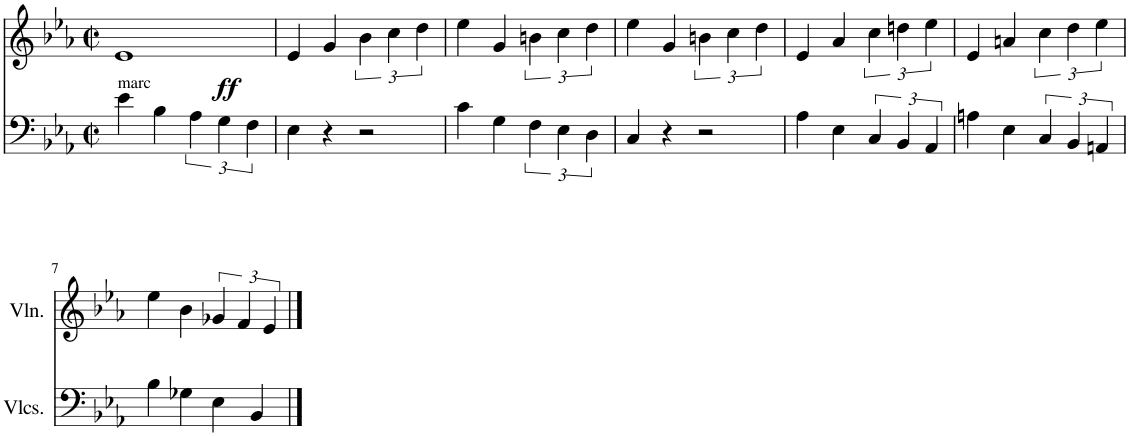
**kern	**kern	**dynam
*part2	*part1	*part1
*staff2	*staff1	*staff1
*I"Violoncellos	*I"Violin	*
*I'Vlcs.	*I'Vln.	*
*clefF4	*clefG2	*
*k[b-e-a-]	*k[b-e-a-]	*
*M4/4	*M4/4	*
*met(c|)	*met(c|)	*
=1	=1	=1
!LO:TX:a:t=marc	!	!
!	!	!LO:DY:b
4e-\	1e-	ff
4B-\	.	.
6A-\	.	.
6G\	.	.
6F\	.	.
=2	=2	=2
4E-\	4e-/	.
4r	4g/	.
2r	6b-\	.
.	6cc\	.
.	6dd\	.
=3	=3	=3
4c\	4ee-\	.
4G\	4g/	.
6F\	6bn\	.
6E-\	6cc\	.
6D\	6dd\	.
=4	=4	=4
4C/	4ee-\	.
4r	4g/	.
2r	6bn\	.
.	6cc\	.
.	6dd\	.
=5	=5	=5
4A-\	4e-/	.
4E-\	4a-/	.
6C/	6cc\	.
6BB-/	6ddn\	.
6AA-/	6ee-\	.
=6	=6	=6
4An\	4e-/	.
4E-\	4an/	.
6C/	6cc\	.
6BB-/	6dd\	.
6AAn/	6ee-\	.
!!LO:LB:g=z
=7	=7	=7
4B-\	4ee-\	.
4G-X\	4b-\	.
4E-\	6g-X/	.
.	6f/	.
4BB-/	.	.
.	6e-/	.
==	==	==
*-	*-	*-
